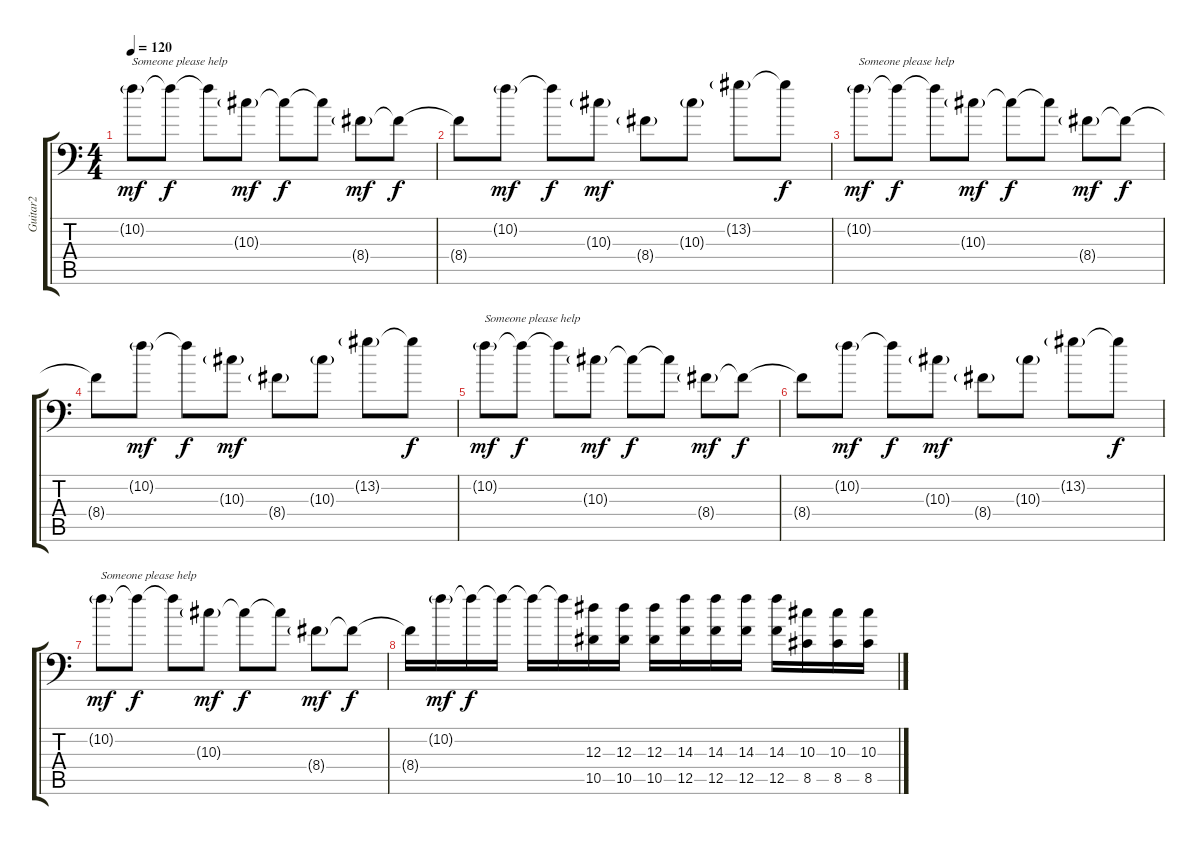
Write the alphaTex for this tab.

\track ("Guitar2" "Guitar2") {instrument distortionguitar}
\staff {score tabs}
\tuning (C4 G3 Eb3 Bb2 F2 Bb1) {hide}
\ts (4 4)
\tempo 120
\clef f4
\ks c
10.2{g}.8{txt "Someone please help " dy mf} 10.2{t}.8{dy f} 10.2{t}.8 10.3{g}.8{dy mf} 10.3{t}.8{dy f} 10.3{t}.8 8.4{g}.8{dy mf} 8.4{t}.8{dy f} |
8.4{t}.8 10.2{g}.8{dy mf} 10.2{t}.8{dy f} 10.3{g}.8{dy mf} 8.4{g}.8 10.3{g}.8 13.2{g}.8 13.2{t}.8{dy f} |
10.2{g}.8{txt "Someone please help " dy mf} 10.2{t}.8{dy f} 10.2{t}.8 10.3{g}.8{dy mf} 10.3{t}.8{dy f} 10.3{t}.8 8.4{g}.8{dy mf} 8.4{t}.8{dy f} |
8.4{t}.8 10.2{g}.8{dy mf} 10.2{t}.8{dy f} 10.3{g}.8{dy mf} 8.4{g}.8 10.3{g}.8 13.2{g}.8 13.2{t}.8{dy f} |
10.2{g}.8{txt "Someone please help " dy mf} 10.2{t}.8{dy f} 10.2{t}.8 10.3{g}.8{dy mf} 10.3{t}.8{dy f} 10.3{t}.8 8.4{g}.8{dy mf} 8.4{t}.8{dy f} |
8.4{t}.8 10.2{g}.8{dy mf} 10.2{t}.8{dy f} 10.3{g}.8{dy mf} 8.4{g}.8 10.3{g}.8 13.2{g}.8 13.2{t}.8{dy f} |
10.2{g}.8{txt "Someone please help " dy mf} 10.2{t}.8{dy f} 10.2{t}.8 10.3{g}.8{dy mf} 10.3{t}.8{dy f} 10.3{t}.8 8.4{g}.8{dy mf} 8.4{t}.8{dy f} |
8.4{t}.16 10.2{g}.16{dy mf} 10.2{t}.16{dy f} 10.2{t}.16 10.2{t}.16 10.2{t}.16 (12.3 10.5).16 (12.3 10.5).16 (12.3 10.5).16 (14.3 12.5).16 (14.3 12.5).16 (14.3 12.5).16 (14.3 12.5).16 (10.3 8.5).16 (10.3 8.5).16 (10.3 8.5).16
